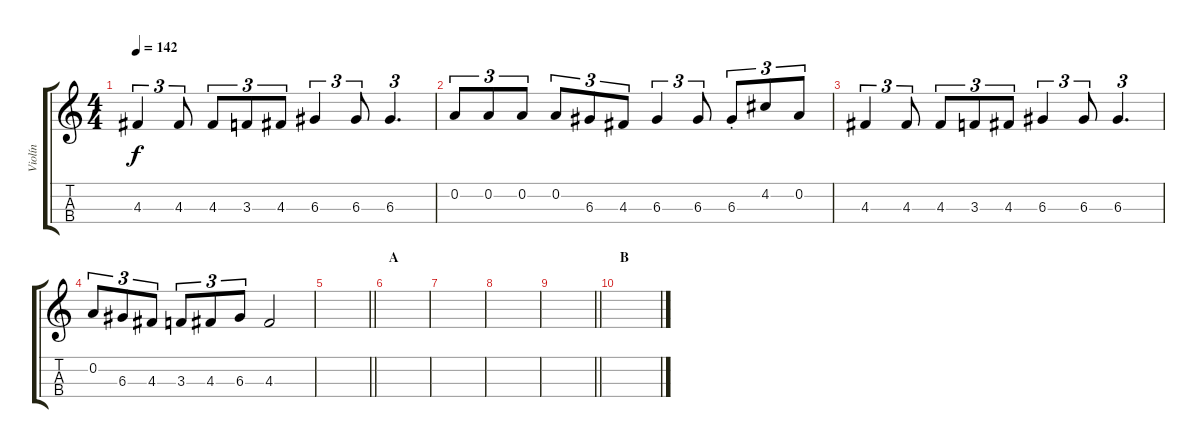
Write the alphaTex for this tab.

\track ("Violín" "Violín") {instrument violin}
\staff {score tabs}
\tuning (E5 A4 D4 G3) {hide}
\ts (4 4)
\tempo 142
\clef g2
\ks c
4.3.4{tu (3 2) dy f} 4.3.8{tu (3 2)} 4.3.8{tu (3 2)} 3.3.8{tu (3 2)} 4.3.8{tu (3 2)} 6.3.4{tu (3 2)} 6.3.8{tu (3 2)} 6.3.4{d tu (3 2)} |
0.2.8{tu (3 2)} 0.2.8{tu (3 2)} 0.2.8{tu (3 2)} 0.2.8{tu (3 2)} 6.3.8{tu (3 2)} 4.3.8{tu (3 2)} 6.3.4{tu (3 2)} 6.3.8{tu (3 2)} 6.3{st}.8{tu (3 2)} 4.2.8{tu (3 2)} 0.2.8{tu (3 2)} |
4.3.4{tu (3 2)} 4.3.8{tu (3 2)} 4.3.8{tu (3 2)} 3.3.8{tu (3 2)} 4.3.8{tu (3 2)} 6.3.4{tu (3 2)} 6.3.8{tu (3 2)} 6.3.4{d tu (3 2)} |
0.2.8{tu (3 2)} 6.3.8{tu (3 2)} 4.3.8{tu (3 2)} 3.3.8{tu (3 2)} 4.3.8{tu (3 2)} 6.3.8{tu (3 2)} 4.3.2 |
\barLineRight lightlight
|
\section ("" "A")
|
|
|
\barLineRight lightlight
|
\section ("" "B")
